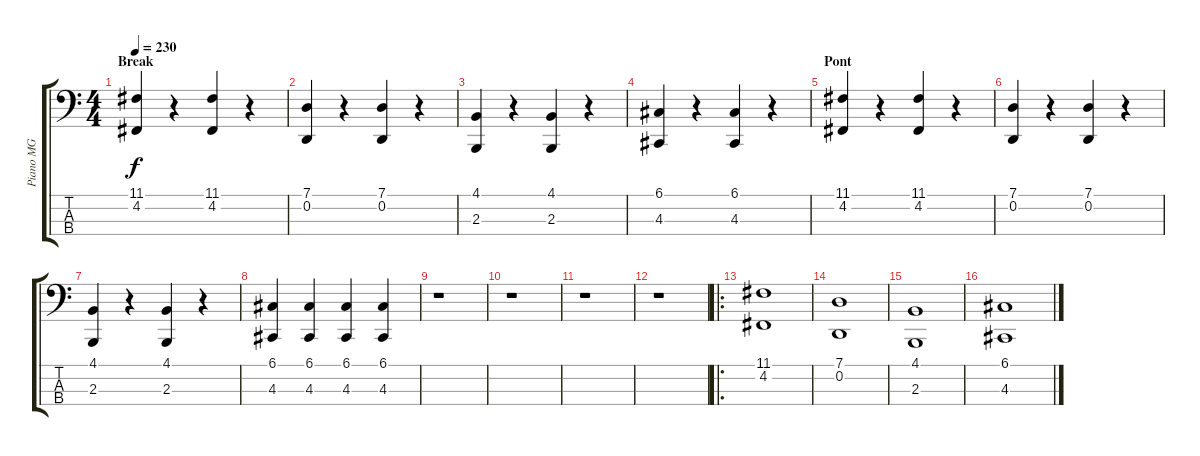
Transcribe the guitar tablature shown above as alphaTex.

\track ("Piano MG" "Piano MG") {instrument acousticgrandpiano}
\staff {score tabs}
\tuning (G2 D2 A1 E1) {hide}
\ts (4 4)
\section ("" "Break")
\tempo 230
\clef f4
\ks c
(11.1 4.2).4{dy f} r.4 (11.1 4.2).4 r.4 |
(7.1 0.2).4 r.4 (7.1 0.2).4 r.4 |
(4.1 2.3).4 r.4 (4.1 2.3).4 r.4 |
(6.1 4.3).4 r.4 (6.1 4.3).4 r.4 |
\section ("" "Pont")
(11.1 4.2).4 r.4 (11.1 4.2).4 r.4 |
(7.1 0.2).4 r.4 (7.1 0.2).4 r.4 |
(4.1 2.3).4 r.4 (4.1 2.3).4 r.4 |
(6.1 4.3).4 (6.1 4.3).4 (6.1 4.3).4 (6.1 4.3).4 |
r.1 |
r.1 |
r.1 |
r.1 |
\ro
(11.1 4.2).1 |
(7.1 0.2).1 |
(4.1 2.3).1 |
(6.1 4.3).1
